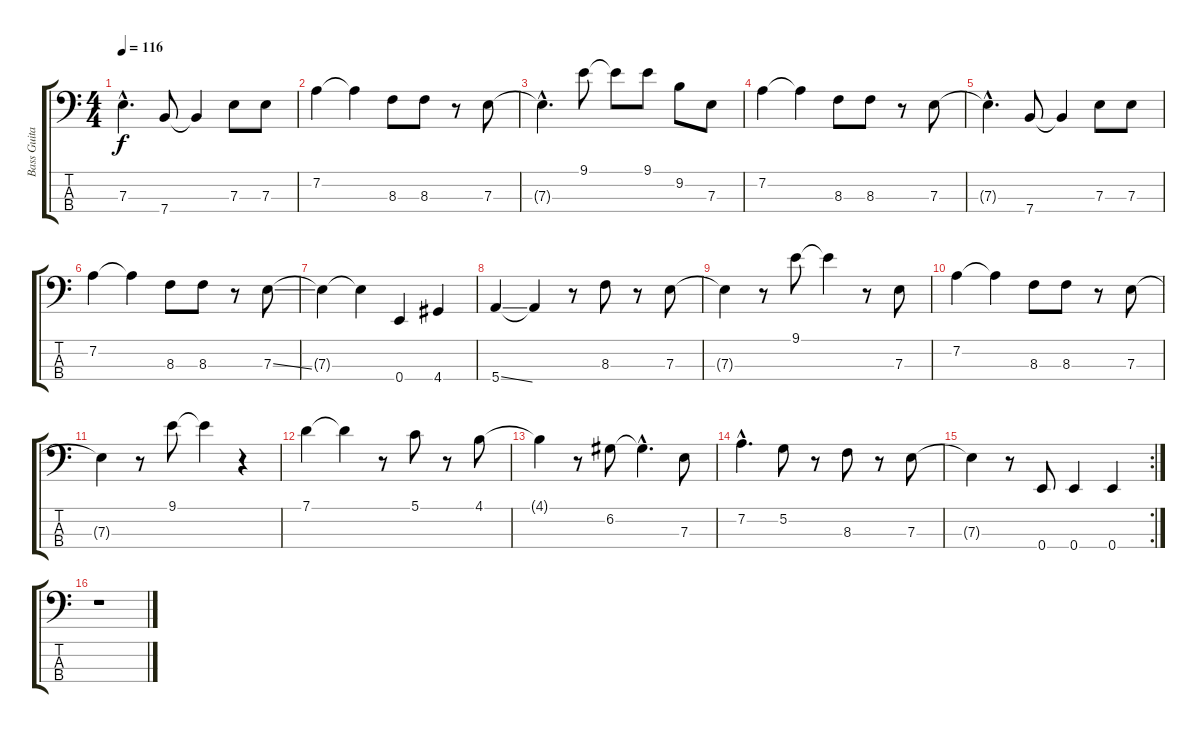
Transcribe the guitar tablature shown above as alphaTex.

\track ("Bass Guitar" "Bass Guita") {instrument electricbassfinger}
\staff {score tabs}
\tuning (G2 D2 A1 E1) {hide}
\ts (4 4)
\tempo 116
\clef f4
\ks c
7.3{hac t}.4{d dy f} 7.4.8 7.4{t}.4 7.3.8 7.3.8 |
7.2.4 7.2{t}.4 8.3.8 8.3.8 r.8 7.3.8 |
7.3{hac t}.4{d} 9.1.8 9.1{t}.8 9.1.8 9.2.8 7.3.8 |
7.2.4 7.2{t}.4 8.3.8 8.3.8 r.8 7.3.8 |
7.3{hac t}.4{d} 7.4.8 7.4{t}.4 7.3.8 7.3.8 |
7.2.4 7.2{t}.4 8.3.8 8.3.8 r.8 7.3{ss}.8 |
7.3{t}.4 7.3{t}.4 0.4.4 4.4.4 |
5.4{ss}.4 5.4{t}.4 r.8 8.3.8 r.8 7.3.8 |
7.3{t}.4 r.8 9.1.8 9.1{t}.4 r.8 7.3.8 |
7.2.4 7.2{t}.4 8.3.8 8.3.8 r.8 7.3.8 |
7.3{t}.4 r.8 9.1.8 9.1{t}.4 r.4 |
7.1.4 7.1{t}.4 r.8 5.1.8 r.8 4.1.8 |
4.1{t}.4 r.8 6.2.8 6.2{hac t}.4{d} 7.3.8 |
7.2{hac}.4{d} 5.2.8 r.8 8.3.8 r.8 7.3.8 |
\rc 2
7.3{t}.4 r.8 0.4.8 0.4.4 0.4.4 |
r.1
